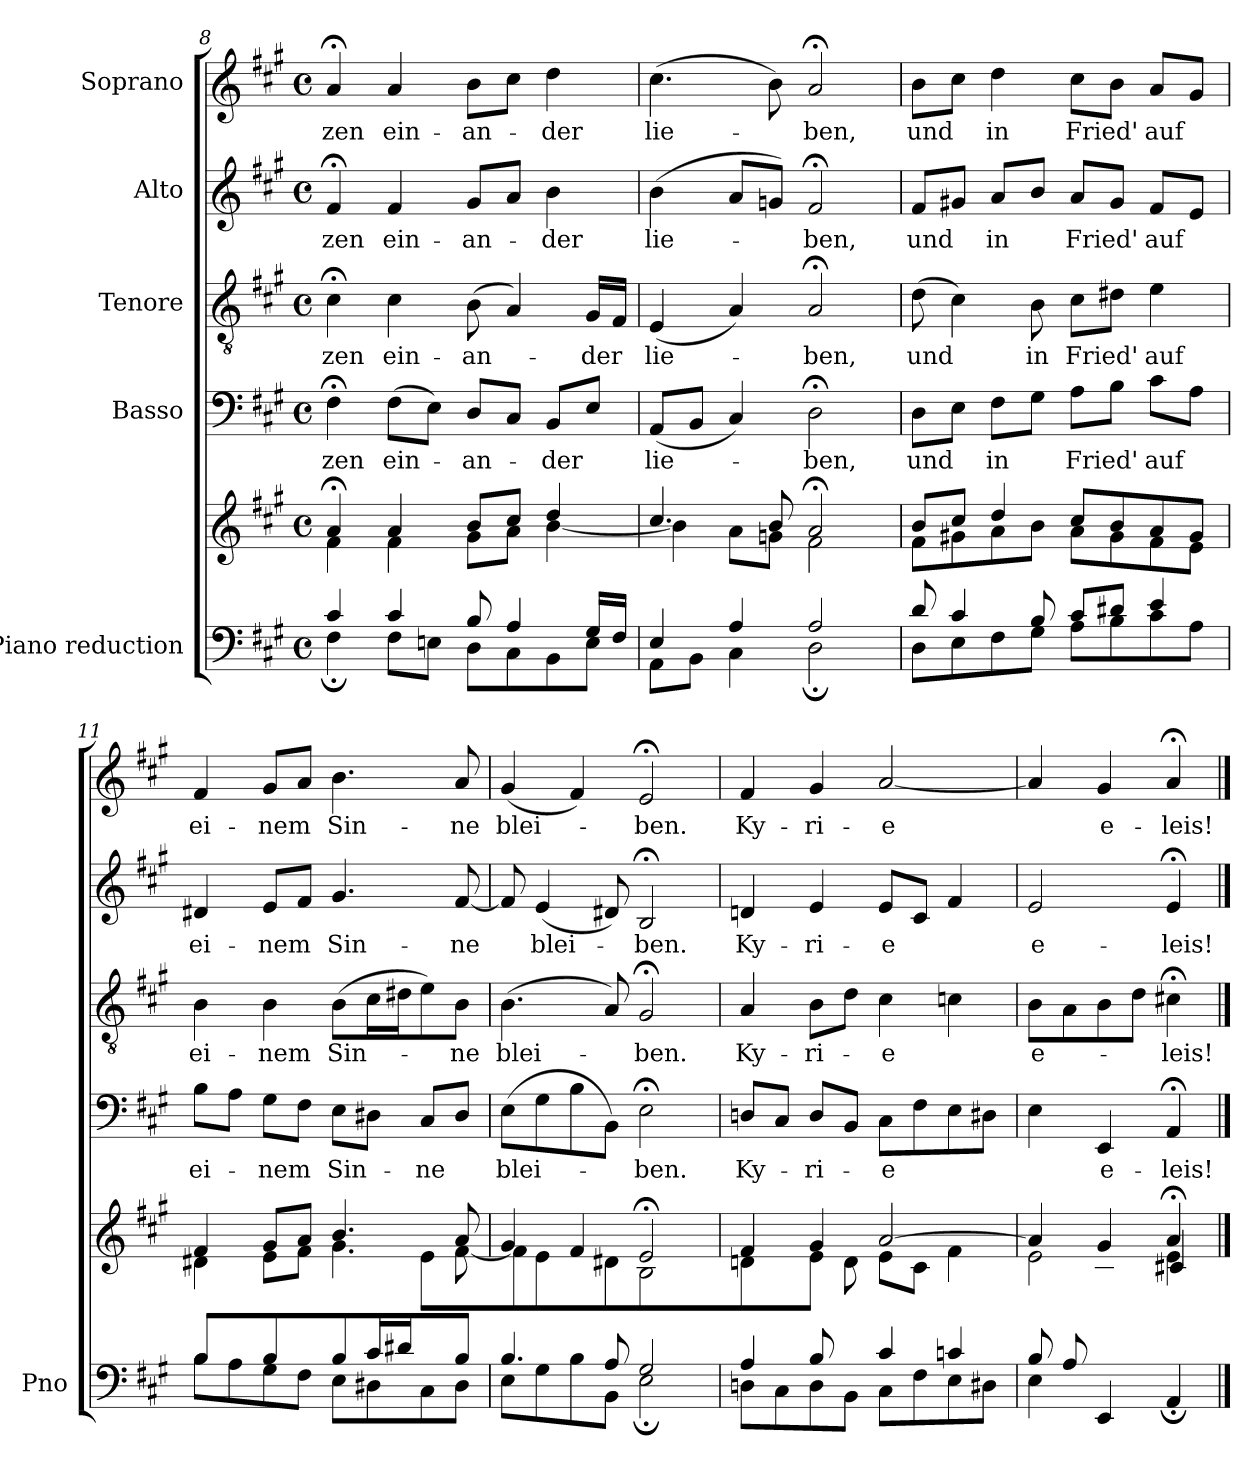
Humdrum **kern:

**kern	**kern	**kern	**text	**kern	**text	**kern	**text	**kern	**text
*part5	*part5	*part4	*part4	*part3	*part3	*part2	*part2	*part1	*part1
*staff6	*staff5	*staff4	*staff4	*staff3	*staff3	*staff2	*staff2	*staff1	*staff1
*I"Piano reduction	*	*I"Basso	*	*I"Tenore	*	*I"Alto	*	*I"Soprano	*
*I'Pno	*	*	*	*	*	*	*	*	*
*clefF4	*clefG2	*clefF4	*	*clefGv2	*	*clefG2	*	*clefG2	*
*k[f#c#g#]	*k[f#c#g#]	*k[f#c#g#]	*	*k[f#c#g#]	*	*k[f#c#g#]	*	*k[f#c#g#]	*
*M4/4	*M4/4	*M4/4	*	*M4/4	*	*M4/4	*	*M4/4	*
*met(c)	*met(c)	*met(c)	*	*met(c)	*	*met(c)	*	*met(c)	*
=8	=8	=8	=8	=8	=8	=8	=8	=8	=8
*^	*^	*	*	*	*	*	*	*	*
!	!	!	!	!	!LO:LY:b	!	!LO:LY:b	!	!LO:LY:b	!	!LO:LY:b
4c#/	4F#;\	4a;</	4f#\	4F#;<\	-zen	4c#;<\	-zen	4f#;</	-zen	4a;</	-zen
!	!	!	!	!	!LO:LY:b	!	!LO:LY:b	!	!LO:LY:b	!	!LO:LY:b
4c#/	8F#\L	4a/	4f#\	(8F#\L	ein-	4c#\	ein-	4f#/	ein-	4a/	ein-
.	8En\J	.	.	8E\J)	.	.	.	.	.	.	.
!	!	!	!	!	!LO:LY:b	!	!LO:LY:b	!	!LO:LY:b	!	!LO:LY:b
8B/	8D\L	8b/L	8g#\L	8D/L	-an-	(8B\	-an-	8g#/L	-an-	8b\L	-an-
4A/	8C#\	8cc#/J	8a\J	8C#/J	.	4A/)	.	8a/J	.	8cc#\J	.
!	!	!	!	!	!LO:LY:b	!	!	!	!LO:LY:b	!	!LO:LY:b
.	8BB\	4dd/	[4b\	8BB/L	-der	.	.	4b\	-der	4dd\	-der
!	!	!	!	!	!	!	!LO:LY:b	!	!	!	!
16G#/LL	8E\J	.	.	8E/J	.	16G#/LL	-der	.	.	.	.
16F#/JJ	.	.	.	.	.	16F#/JJ	.	.	.	.	.
=9	=9	=9	=9	=9	=9	=9	=9	=9	=9	=9	=9
!	!	!	!	!	!LO:LY:b	!	!LO:LY:b	!	!LO:LY:b	!	!LO:LY:b
4E/	8AA\L	4.cc#/	4b\]	(8AA/L	lie-	(4E/	lie-	(4b\	lie-	(4.cc#\	lie-
.	8BB\J	.	.	8BB/J	.	.	.	.	.	.	.
4A/	4C#\	.	8a\L	4C#/)	.	4A/)	.	8a/L	.	.	.
.	.	8b/	8gn\J	.	.	.	.	8gn/J)	.	8b\)	.
!	!	!	!	!	!LO:LY:b	!	!LO:LY:b	!	!LO:LY:b	!	!LO:LY:b
2A/	2D;\	2a;</	2f#\	2D;<\	-ben,	2A;</	-ben,	2f#;</	-ben,	2a;</	-ben,
!!LO:PB:g=z
=10	=10	=10	=10	=10	=10	=10	=10	=10	=10	=10	=10
!	!	!	!	!	!LO:LY:b	!	!LO:LY:b	!	!LO:LY:b	!	!LO:LY:b
8d/	8D\L	8b/L	8f#\L	8D\L	und	(8d\	und	8f#/L	und	8b\L	und
4c#/	8E\	8cc#/J	8g#X\	8E\J	.	4c#\)	.	8g#X/J	.	8cc#\J	.
!	!	!	!	!	!LO:LY:b	!	!	!	!LO:LY:b	!	!LO:LY:b
.	8F#\	4dd/	8a\	8F#\L	in	.	.	8a/L	in	4dd\	in
!	!	!	!	!	!	!	!LO:LY:b	!	!	!	!
8B/	8G#\J	.	8b\J	8G#\J	.	8B\	in	8b/J	.	.	.
!	!	!	!	!	!LO:LY:b	!	!LO:LY:b	!	!LO:LY:b	!	!LO:LY:b
8c#/L	8A\L	8cc#/L	8a\L	8A\L	Fried'	8c#\L	Fried'	8a/L	Fried'	8cc#\L	Fried'
8d#X/J	8B\	8b/	8g#\	8B\J	.	8d#X\J	.	8g#/J	.	8b\J	.
!	!	!	!	!	!LO:LY:b	!	!LO:LY:b	!	!LO:LY:b	!	!LO:LY:b
4e/	8c#\	8a/	8f#\	8c#\L	auf	4e\	auf	8f#/L	auf	8a/L	auf
.	8A\J	8g#/J	8e\J	8A\J	.	.	.	8e/J	.	8g#/J	.
=11	=11	=11	=11	=11	=11	=11	=11	=11	=11	=11	=11
*	*	*	*^	*	*	*	*	*	*	*	*
!	!	!	!	!	!	!LO:LY:b	!	!LO:LY:b	!	!LO:LY:b	!	!LO:LY:b
4B/	8B\L	4f#/	4d#X\	2.ryy	8B\L	ei-	4B\	ei-	4d#X/	ei-	4f#/	ei-
.	8A\	.	.	.	8A\J	.	.	.	.	.	.	.
!	!	!	!	!	!	!LO:LY:b	!	!LO:LY:b	!	!LO:LY:b	!	!LO:LY:b
4B/	8G#\	8g#/L	8e\L	.	8G#\L	-nem	4B\	-nem	8e/L	-nem	8g#/L	-nem
.	8F#\J	8a/J	8f#\J	.	8F#\J	.	.	.	8f#/J	.	8a/J	.
!	!	!	!	!	!	!LO:LY:b	!	!LO:LY:b	!	!LO:LY:b	!	!LO:LY:b
8B/L	8E\L	4.b/	4.g#\	.	8E\L	Sin-	(8B\L	Sin-	4.g#/	Sin-	4.b\	Sin-
16c#/L	8D#X\	.	.	.	8D#X\J	.	16c#\L	.	.	.	.	.
16d#X/JJ	.	.	.	.	.	.	16d#X\J	.	.	.	.	.
!	!	!	!	!	!	!LO:LY:b	!	!	!	!	!	!
8ryy	8C#\	.	.	8e\L	8C#/L	-ne	8e\)	.	.	.	.	.
!	!	!	!	!	!	!	!	!LO:LY:b	!	!LO:LY:b	!	!LO:LY:b
8B/J	8D#\J	8a/	[8f#\	8ryy	8D#/J	.	8B\J	-ne	[8f#/	-ne	8a/	-ne
=12	=12	=12	=12	=12	=12	=12	=12	=12	=12	=12	=12	=12
!	!	!	!	!	!	!LO:LY:b	!	!LO:LY:b	!	!	!	!LO:LY:b
*	*	*	*v	*v	*	*	*	*	*	*	*	*
4.B/	8E\L	4g#/	8f#\]	(8E\L	blei-	(4.B\	blei-	8f#/]	.	(4g#/	blei-
!	!	!	!	!	!	!	!	!	!LO:LY:b	!	!
.	8G#\	.	4e\	8G#\	.	.	.	(4e/	blei-	.	.
.	8B\	4f#/	.	8B\	.	.	.	.	.	4f#/)	.
8A/	8BB\J	.	8d#X\	8BB\J)	.	8A/)	.	8d#X/)	.	.	.
!	!	!	!	!	!LO:LY:b	!	!LO:LY:b	!	!LO:LY:b	!	!LO:LY:b
2G#/	2E;\	2e;</	2B\	2E;<\	-ben.	2G#;</	-ben.	2B;</	-ben.	2e;</	-ben.
=13	=13	=13	=13	=13	=13	=13	=13	=13	=13	=13	=13
*	*	*	*^	*	*	*	*	*	*	*	*
!	!	!	!	!	!	!LO:LY:b	!	!LO:LY:b	!	!LO:LY:b	!	!LO:LY:b
4A/	8Dn\L	4f#/	4dn\	4.ryy	8Dn/L	Ky-	4A/	Ky-	4dn/	Ky-	4f#/	Ky-
.	8C#\	.	.	.	8C#/J	.	.	.	.	.	.	.
!	!	!	!	!	!	!LO:LY:b	!	!LO:LY:b	!	!LO:LY:b	!	!LO:LY:b
8B/L	8D\	4g#/	4e\	.	8D/L	-ri-	8B\L	-ri-	4e/	-ri-	4g#/	-ri-
8ryy	8BB\J	.	.	8d\J	8BB/J	.	8d\J	.	.	.	.	.
!	!	!	!	!	!	!LO:LY:b	!	!LO:LY:b	!	!LO:LY:b	!	!LO:LY:b
4c#/	8C#\L	[2a/	8e\L	2ryy	8C#\L	-e	4c#\	-e	8e/L	-e	[2a/	-e
.	8F#\	.	8c#\J	.	8F#\	.	.	.	8c#/J	.	.	.
4cn/	8E\	.	4f#\	.	8E\	.	4cn\	.	4f#/	.	.	.
.	8D#X\J	.	.	.	8D#X\J	.	.	.	.	.	.	.
=14	=14	=14	=14	=14	=14	=14	=14	=14	=14	=14	=14	=14
!	!	!	!	!	!	!	!	!LO:LY:b	!	!LO:LY:b	!	!
8B/L	4E\	4a/]	2e\	4ryy	4E\	.	8B\L	e-	2e/	e-	4a/]	.
8A/	.	.	.	.	.	.	8A\	.	.	.	.	.
!	!	!	!	!	!	!LO:LY:b	!	!	!	!	!	!LO:LY:b
2ryy	4EE/	4g#/	.	8B\	4EE/	e-	8B\	.	.	.	4g#/	e-
.	.	.	.	8d\J	.	.	8d\J	.	.	.	.	.
!	!	!	!	!	!	!LO:LY:b	!	!LO:LY:b	!	!LO:LY:b	!	!LO:LY:b
.	4AA;/	4a;</	4e\	4c#X/	4AA;</	-leis!	4c#X;<\	-leis!	4e;</	-leis!	4a;</	-leis!
*v	*v	*	*	*	*	*	*	*	*	*	*	*
*	*v	*v	*v	*	*	*	*	*	*	*	*
==	==	==	==	==	==	==	==	==	==
*-	*-	*-	*-	*-	*-	*-	*-	*-	*-
